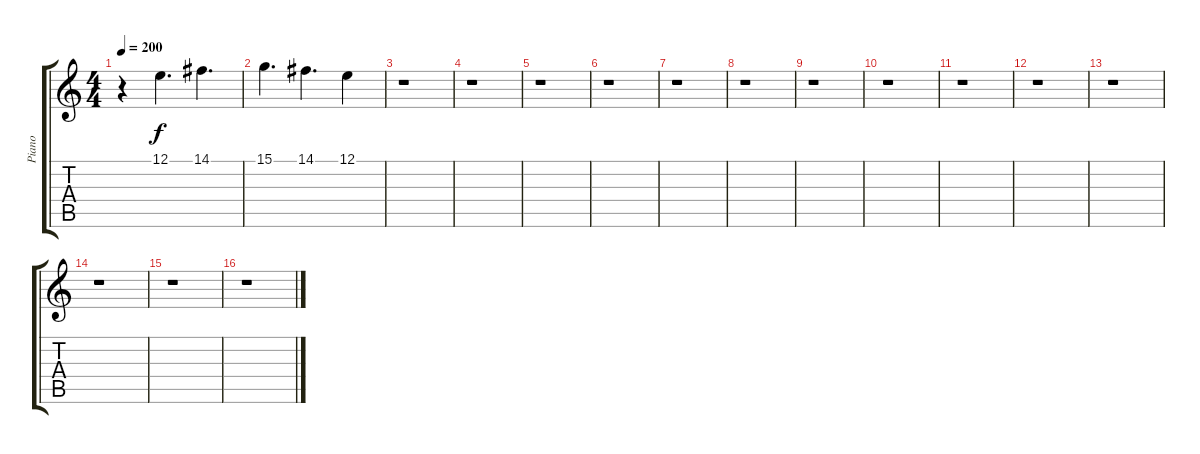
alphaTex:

\track ("Piano" "Piano") {instrument acousticgrandpiano}
\staff {score tabs}
\tuning (E4 B3 G3 D3 A2 E2) {hide}
\ts (4 4)
\tempo 200
\clef g2
\ks c
r.4{dy f} 12.1.4{d} 14.1.4{d} |
15.1.4{d} 14.1.4{d} 12.1.4 |
r.1 |
r.1 |
r.1 |
r.1 |
r.1 |
r.1 |
r.1 |
r.1 |
r.1 |
r.1 |
r.1 |
r.1 |
r.1 |
r.1
